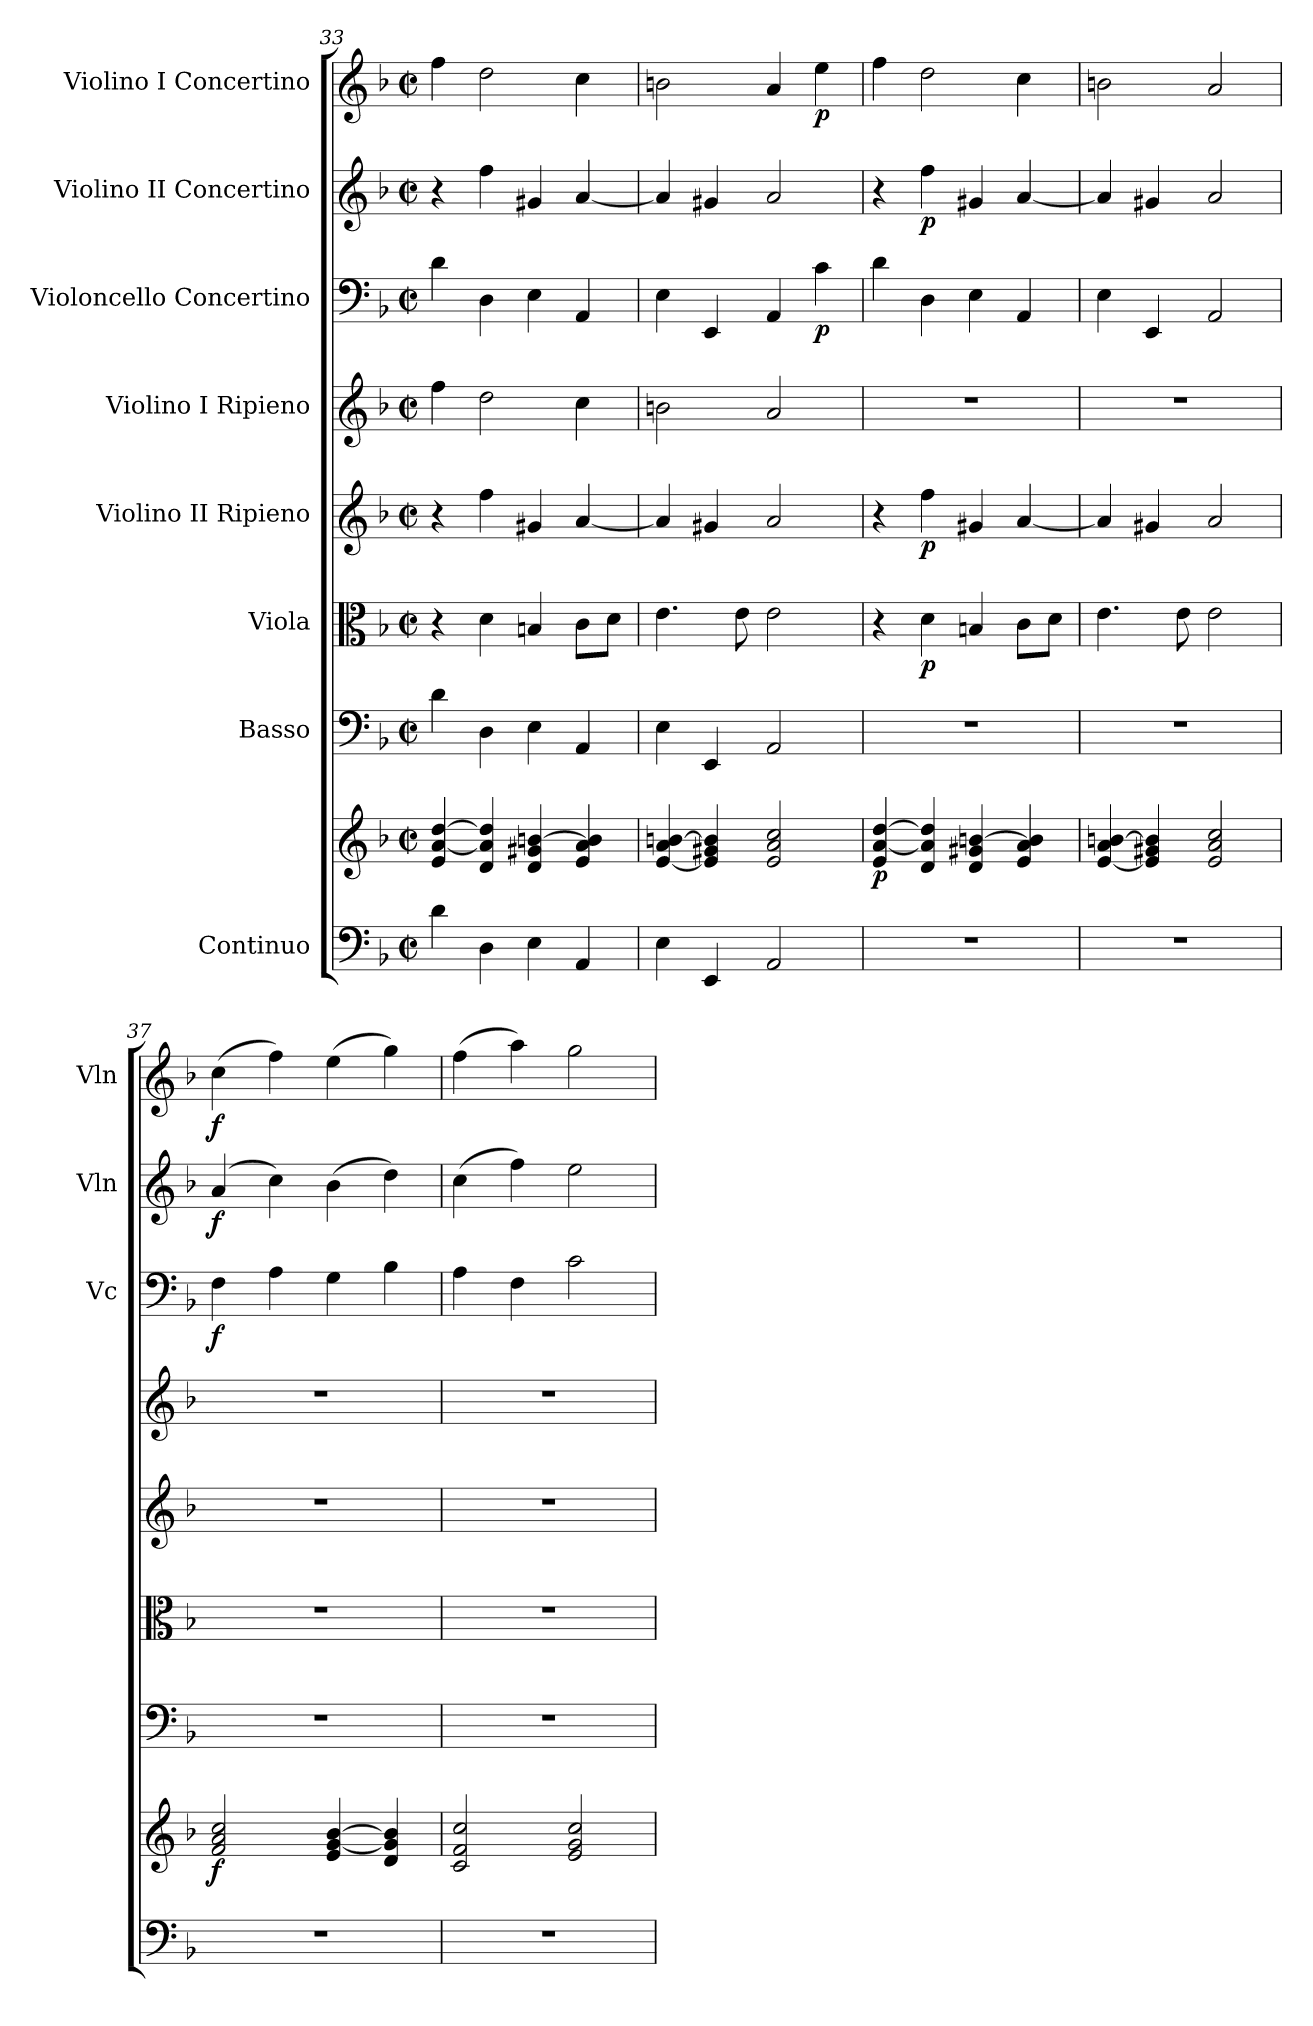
**kern	**kern	**dynam	**kern	**kern	**dynam	**kern	**dynam	**kern	**kern	**dynam	**kern	**dynam	**kern	**dynam
*part8	*part8	*part8	*part7	*part6	*part6	*part5	*part5	*part4	*part3	*part3	*part2	*part2	*part1	*part1
*staff9	*staff8	*staff8/9	*staff7	*staff6	*staff6	*staff5	*staff5	*staff4	*staff3	*staff3	*staff2	*staff2	*staff1	*staff1
*I"Continuo	*	*	*I"Basso	*I"Viola	*	*I"Violino II Ripieno	*	*I"Violino I Ripieno	*I"Violoncello Concertino	*	*I"Violino II Concertino	*	*I"Violino I Concertino	*
*	*	*	*	*	*	*	*	*	*I'Vc	*	*I'Vln	*	*I'Vln	*
*clefF4	*clefG2	*	*clefF4	*clefC3	*	*clefG2	*	*clefG2	*clefF4	*	*clefG2	*	*clefG2	*
*k[b-]	*k[b-]	*	*k[b-]	*k[b-]	*	*k[b-]	*	*k[b-]	*k[b-]	*	*k[b-]	*	*k[b-]	*
*M2/2	*M2/2	*	*M2/2	*M2/2	*	*M2/2	*	*M2/2	*M2/2	*	*M2/2	*	*M2/2	*
*met(c|)	*met(c|)	*	*met(c|)	*met(c|)	*	*met(c|)	*	*met(c|)	*met(c|)	*	*met(c|)	*	*met(c|)	*
=33	=33	=33	=33	=33	=33	=33	=33	=33	=33	=33	=33	=33	=33	=33
4d\	4e/ [4a/ [4dd/	.	4d\	4r	.	4r	.	4ff\	4d\	.	4r	.	4ff\	.
4D\	4d/ 4a/] 4dd/]	.	4D\	4d\	.	4ff\	.	2dd\	4D\	.	4ff\	.	2dd\	.
4E\	4d/ 4g#X/ [4bn/	.	4E\	4Bn/	.	4g#X/	.	.	4E\	.	4g#X/	.	.	.
4AA/	4e/ 4a/ 4b/]	.	4AA/	8c\L	.	[4a/	.	4cc\	4AA/	.	[4a/	.	4cc\	.
.	.	.	.	8d\J	.	.	.	.	.	.	.	.	.	.
!!LO:LB:g=z
=34	=34	=34	=34	=34	=34	=34	=34	=34	=34	=34	=34	=34	=34	=34
4E\	[4e/ 4a/ [4bn/	.	4E\	4.e\	.	4a/]	.	2bn\	4E\	.	4a/]	.	2bn\	.
4EE/	4e/] 4g#X/ 4b/]	.	4EE/	.	.	4g#X/	.	.	4EE/	.	4g#X/	.	.	.
.	.	.	.	8e\	.	.	.	.	.	.	.	.	.	.
2AA/	2e/ 2a/ 2cc/	.	2AA/	2e\	.	2a/	.	2a/	4AA/	.	2a/	.	4a/	.
!	!	!	!	!	!	!	!	!	!	!LO:DY:b	!	!	!	!LO:DY:b
.	.	.	.	.	.	.	.	.	4c\	p	.	.	4ee\	p
=35	=35	=35	=35	=35	=35	=35	=35	=35	=35	=35	=35	=35	=35	=35
!	!	!LO:DY:b	!	!	!	!	!	!	!	!	!	!	!	!
1r	4e/ [4a/ [4dd/	p	1r	4r	.	4r	.	1r	4d\	.	4r	.	4ff\	.
!	!	!	!	!	!LO:DY:b	!	!LO:DY:b	!	!	!	!	!LO:DY:b	!	!
.	4d/ 4a/] 4dd/]	.	.	4d\	p	4ff\	p	.	4D\	.	4ff\	p	2dd\	.
.	4d/ 4g#X/ [4bn/	.	.	4Bn/	.	4g#X/	.	.	4E\	.	4g#X/	.	.	.
.	4e/ 4a/ 4b/]	.	.	8c\L	.	[4a/	.	.	4AA/	.	[4a/	.	4cc\	.
.	.	.	.	8d\J	.	.	.	.	.	.	.	.	.	.
=36	=36	=36	=36	=36	=36	=36	=36	=36	=36	=36	=36	=36	=36	=36
1r	[4e/ 4a/ [4bn/	.	1r	4.e\	.	4a/]	.	1r	4E\	.	4a/]	.	2bn\	.
.	4e/] 4g#X/ 4b/]	.	.	.	.	4g#X/	.	.	4EE/	.	4g#X/	.	.	.
.	.	.	.	8e\	.	.	.	.	.	.	.	.	.	.
.	2e/ 2a/ 2cc/	.	.	2e\	.	2a/	.	.	2AA/	.	2a/	.	2a/	.
=37	=37	=37	=37	=37	=37	=37	=37	=37	=37	=37	=37	=37	=37	=37
!	!	!LO:DY:b	!	!	!	!	!	!	!	!LO:DY:b	!	!LO:DY:b	!	!LO:DY:b
1r	2f/ 2a/ 2cc/	f	1r	1r	.	1r	.	1r	4F\	f	(>4a/	f	(>4cc\	f
.	.	.	.	.	.	.	.	.	4A\	.	4cc\)	.	4ff\)	.
.	4e/ [4g/ [4b-/	.	.	.	.	.	.	.	4G\	.	(>4b-\	.	(>4ee\	.
.	4d/ 4g/] 4b-/]	.	.	.	.	.	.	.	4B-\	.	4dd\)	.	4gg\)	.
=38	=38	=38	=38	=38	=38	=38	=38	=38	=38	=38	=38	=38	=38	=38
1r	2c/ 2f/ 2cc/	.	1r	1r	.	1r	.	1r	4A\	.	(>4cc\	.	(>4ff\	.
.	.	.	.	.	.	.	.	.	4F\	.	4ff\)	.	4aa\)	.
.	2e/ 2g/ 2cc/	.	.	.	.	.	.	.	2c\	.	2ee\	.	2gg\	.
=	=	=	=	=	=	=	=	=	=	=	=	=	=	=
*-	*-	*-	*-	*-	*-	*-	*-	*-	*-	*-	*-	*-	*-	*-
